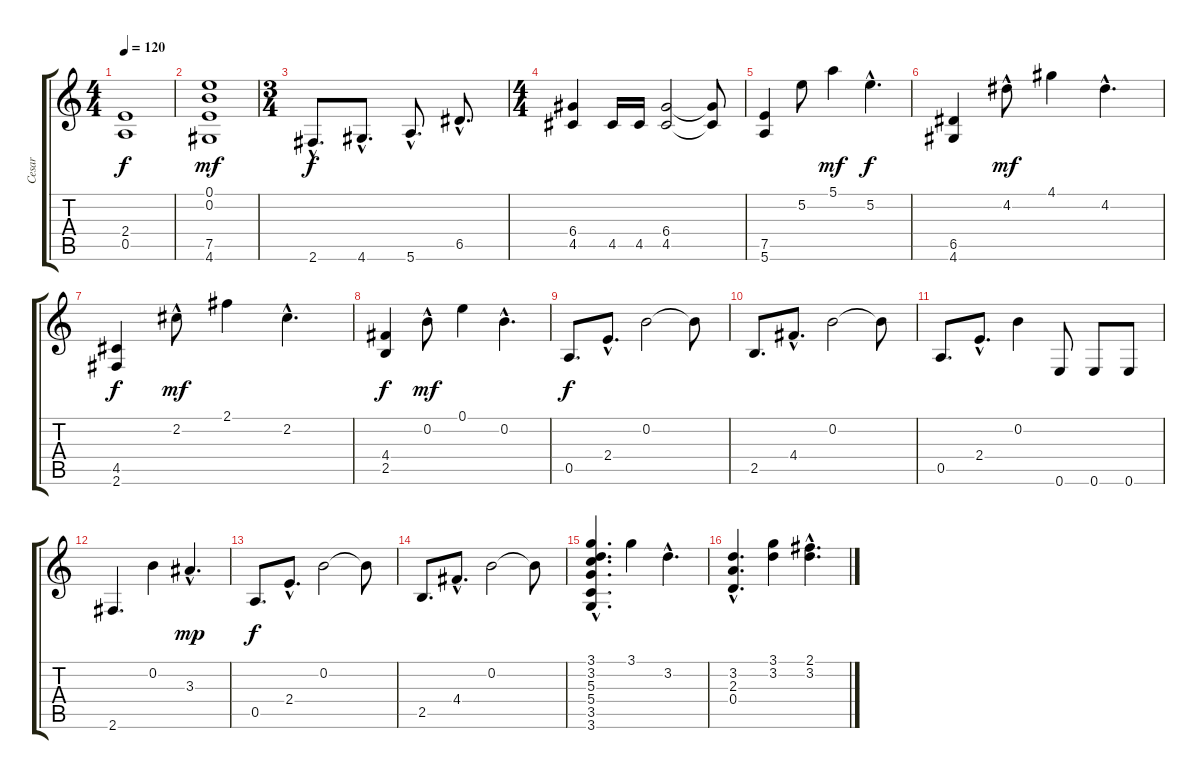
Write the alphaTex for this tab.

\track ("Cesar" "Cesar") {instrument overdrivenguitar}
\staff {score tabs}
\tuning (E4 B3 G3 D3 A2 E2) {hide}
\ts (4 4)
\tempo 120
\clef g2
\ks c
(2.4 0.5).1{dy f} |
(0.1 0.2 7.5 4.6).1{dy mf} |
\ts (3 4)
2.6{hac}.8{d dy f} 4.6{hac}.8{d} 5.6{hac}.8{d} 6.5{hac}.8{d} |
\ts (4 4)
(6.4 4.5).4 4.5.16 4.5.16 (6.4 4.5).2 (6.4{t} 4.5{t}).8 |
(7.5 5.6).4 5.2.8 5.1.4{dy mf} 5.2{hac}.4{d dy f} |
(6.5 4.6).4 4.2{hac}.8{dy mf} 4.1.4 4.2{hac}.4{d} |
(4.5 2.6).4{dy f} 2.2{hac}.8{dy mf} 2.1.4 2.2{hac}.4{d} |
(4.4 2.5).4{dy f} 0.2{hac}.8{dy mf} 0.1.4 0.2{hac}.4{d} |
0.5.8{d dy f} 2.4{hac}.8{d} 0.2.2 0.2{t}.8 |
2.5.8{d} 4.4{hac}.8{d} 0.2.2 0.2{t}.8 |
0.5.8{d} 2.4{hac}.8{d} 0.2.4 0.6.8 0.6.8 0.6.8 |
2.6.4{d} 0.2.4 3.3{hac}.4{d dy mp} |
0.5.8{d dy f} 2.4{hac}.8{d} 0.2.2 0.2{t}.8 |
2.5.8{d} 4.4{hac}.8{d} 0.2.2 0.2{t}.8 |
(3.1{hac} 3.2 5.3 5.4 3.5 3.6).4{d} 3.1.4 3.2{hac}.4{d} |
(3.2{hac} 2.3 0.4).4{d} (3.1 3.2).4 (2.1{hac} 3.2{hac}).4{d}
